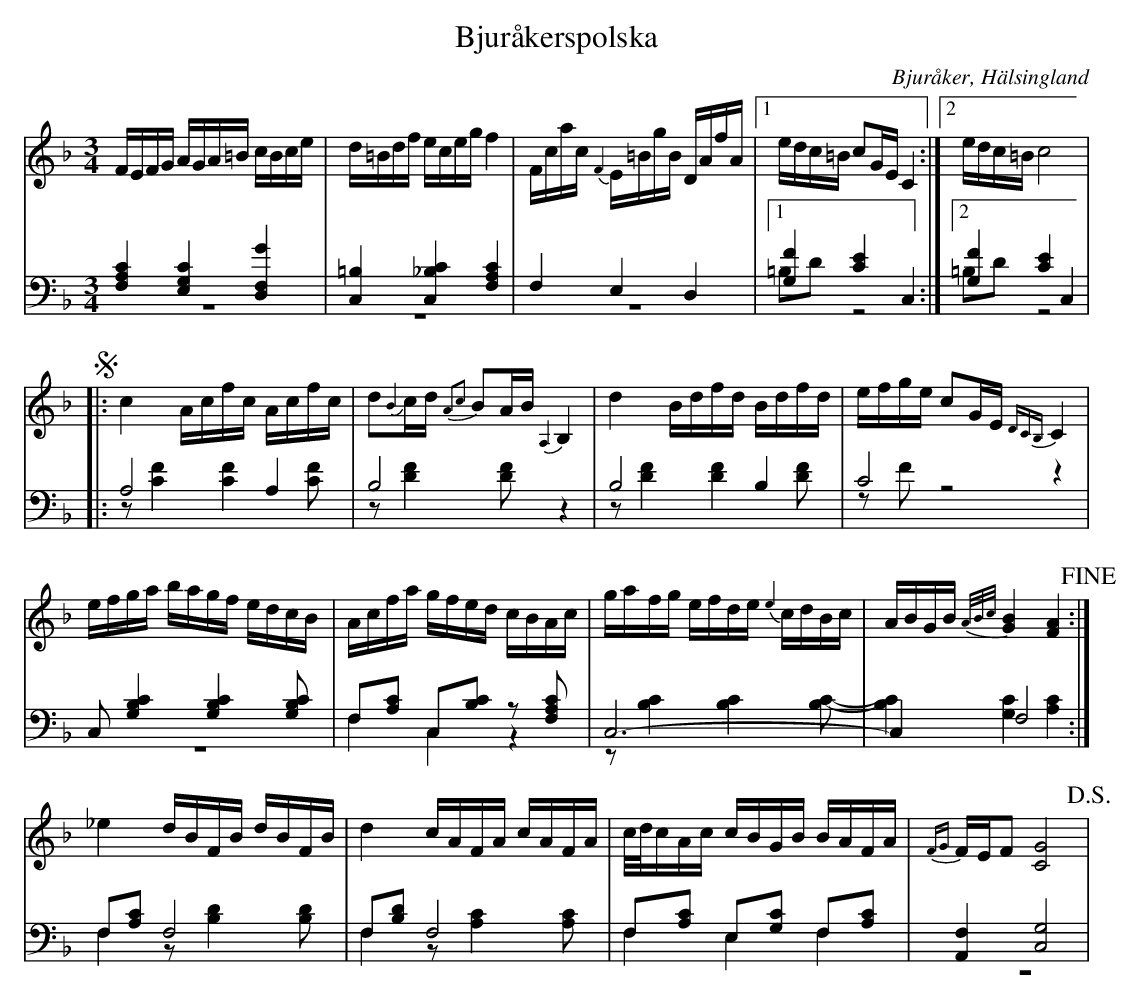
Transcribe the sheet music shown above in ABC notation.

X:1
T: Bjuråkerspolska
O: Bjuråker, Hälsingland
M: 3/4
L: 1/16
K: F
V:1
V:2
V:3 merge
V:1
FEFG AGA=B cBce|d=Bdf eceg f4|Fcac {F2}E=BgB DAfA|1 edc=B c2GE C4:|2 edc=B c8 |
!segno! |:c4 Acfc Acfc|d2{B2}cd {A2c2}B2AB {A,2}B,4|d4 Bdfd Bdfd|efge c2GE {DCB,}C4|
efga bagf edcB|Acfa gfed cBAc|gafg efde {e2}cdBc|ABGB {A/B/c/}[G4B4] [F4A4] !fine!:|
_e4 dBFB dBFB|d4 cAFA cAFA|c/d/cAc cBGB BAFA|{FG}FEF2 [C8G8] !D.S.!|
V:2 clef=bass
[F,4A,4C4] [E,4G,4C4] [D,4F,4G4]|[C,4=B,4] [C,4_B,4C4] [F,4A,4C4]|F,4 E,4 D,4|1 [G,4F4] [C4E4] C,4:|2 [G,4F4] [C4E4] C,4 |
|:A,8 A,4|B,8 z4|B,8  B,4|C8 z4|
C,2 [G,4B,4C4] [G,4B,4C4] [G,2B,2C2]|F,2[A,2C2] C,2[B,2C2] z2 [F,2A,2C2]|C,12-|C,4 F,8:|
F,2[A,2C2] F,8|F,2[B,2D2] F,8|F,2[A,2C2] E,2[G,2C2] F,2[A,2C2]|[A,,4F,4] [C,8G,8] |
V:3 clef=bass
z12|z12|z12|1 =B,2D2 z8:|2 =B,2D2 z8|
|:z2 [C4F4] [C4F4] [C2F2]|z2 [D4F4] [D2F2] z4|z2 [D4F4] [D4F4] [D2F2]|z2 F2 z8|
z12|F,4 C,4 z4|z2 [B,4C4] [B,4C4] [B,2C2]-|[B,4C4] [G,4C4] [A,4C4]:|
F,4 z2 [B,4D4] [B,2D2]|F,4 z2 [A,4C4] [A,2C2]|F,4 E,4 F,4|z12|
